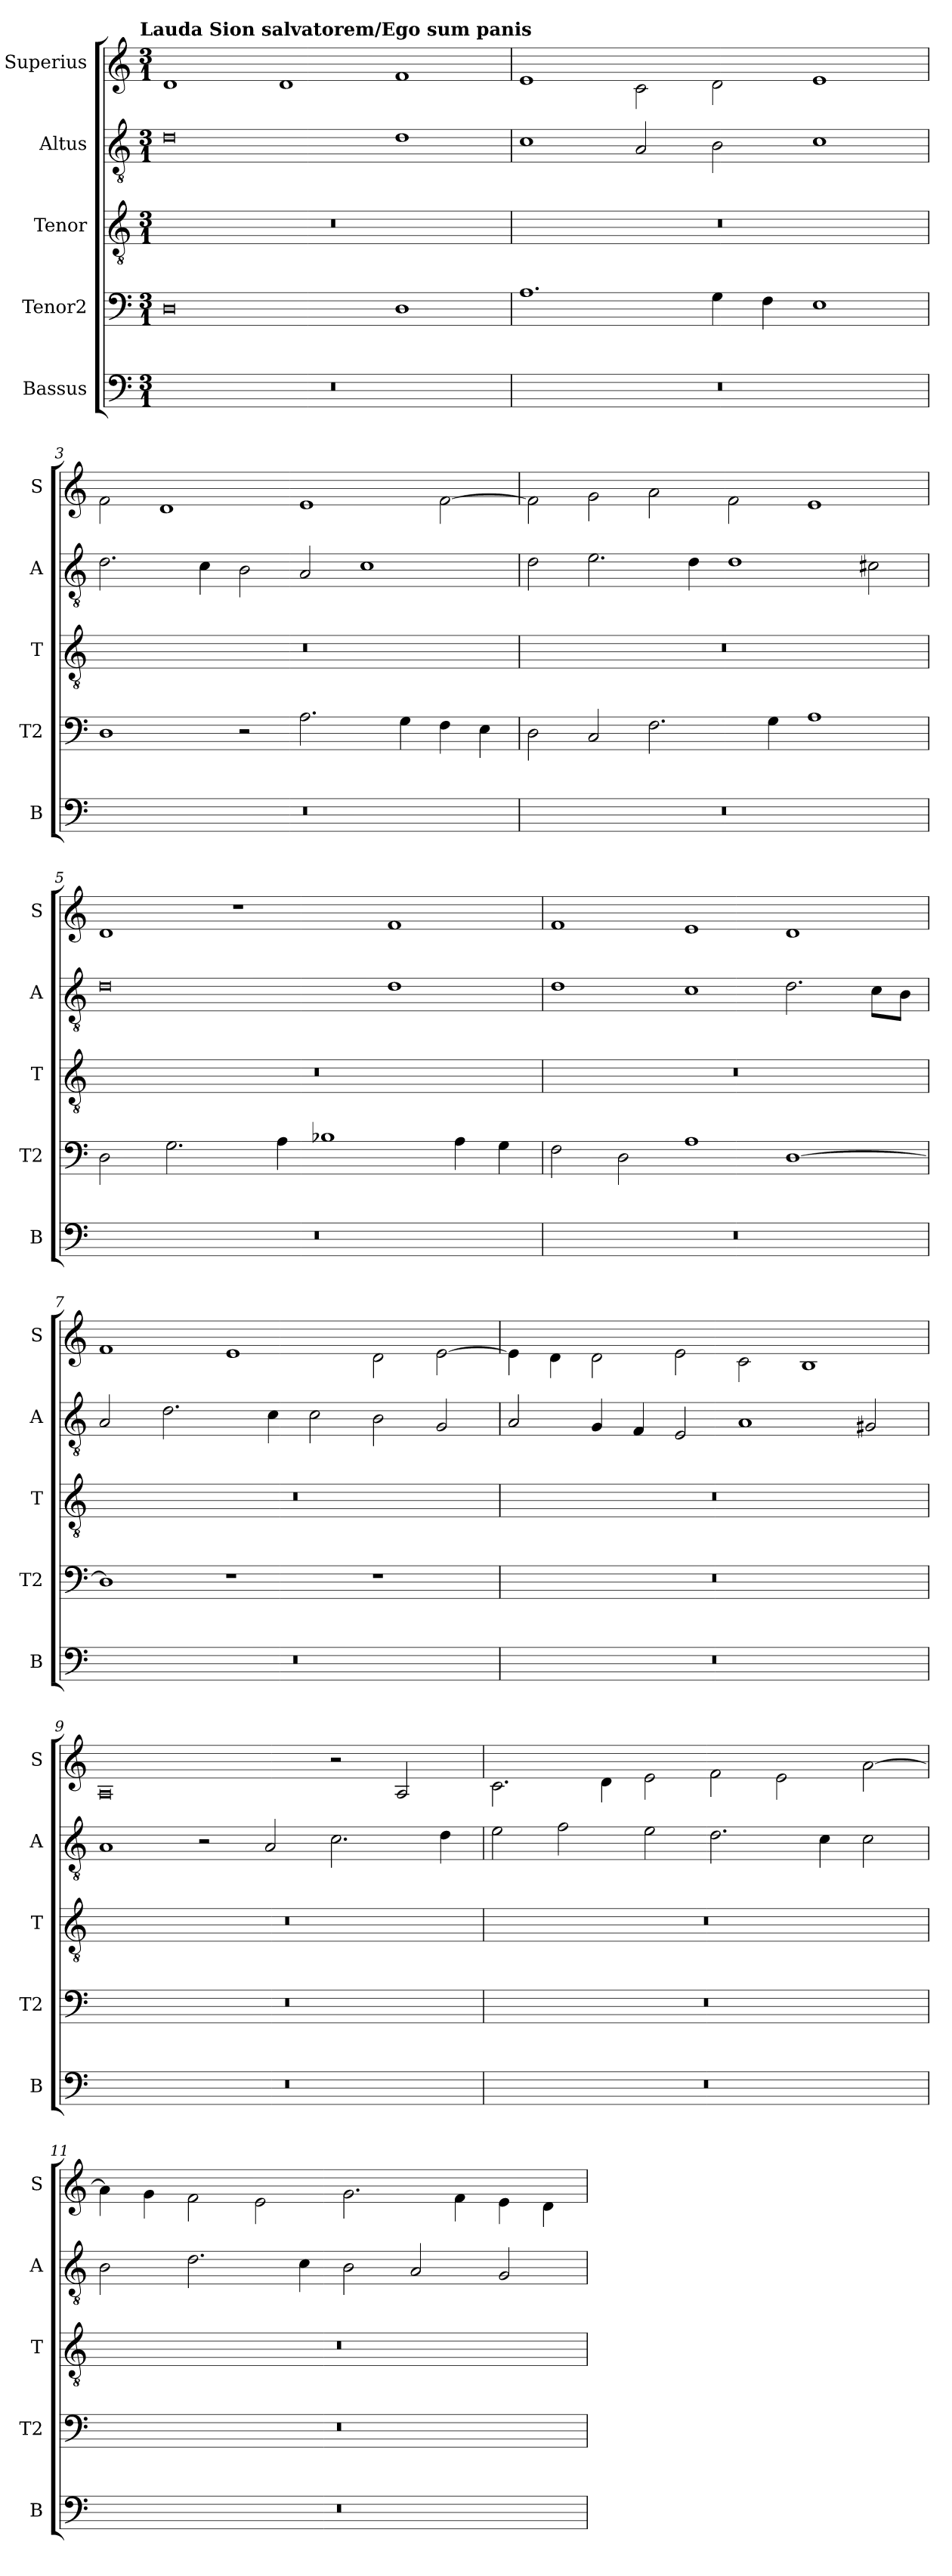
**kern	**kern	**kern	**kern	**kern
*part5	*part4	*part3	*part2	*part1
*staff5	*staff4	*staff3	*staff2	*staff1
*I"Bassus	*I"Tenor2	*I"Tenor	*I"Altus	*I"Superius
*I'B	*I'T2	*I'T	*I'A	*I'S
*clefF4	*clefF4	*clefGv2	*clefGv2	*clefG2
*k[]	*k[]	*k[]	*k[]	*k[]
!!LO:TX:omd:t=Lauda Sion salvatorem/Ego sum panis
*M3/1	*M3/1	*M3/1	*M3/1	*M3/1
=1	=1	=1	=1	=1
0.r	0D	0.r	0d	1d
.	.	.	.	1d
.	1D	.	1d	1f
=2	=2	=2	=2	=2
0.r	1.A	0.r	1c	1e
.	.	.	2A/	2c\
.	4G\	.	2B\	2d\
.	4F\	.	.	.
.	1E	.	1c	1e
=3	=3	=3	=3	=3
0.r	1D	0.r	2.d\	2f\
.	.	.	.	1d
.	.	.	4c\	.
.	2r	.	2B\	.
.	2.A\	.	2A/	1e
.	.	.	1c	.
.	4G\	.	.	.
.	4F\	.	.	[2f\
.	4E\	.	.	.
=4	=4	=4	=4	=4
0.r	2D\	0.r	2d\	2f\]
.	2C/	.	2.e\	2g\
.	2.F\	.	.	2a\
.	.	.	4d\	.
.	.	.	1d	2f\
.	4G\	.	.	.
.	1A	.	.	1e
.	.	.	2c#X\	.
=5	=5	=5	=5	=5
0.r	2D\	0.r	0d	1d
.	2.G\	.	.	.
.	.	.	.	1r
.	4A\	.	.	.
.	1B-X	.	.	.
.	.	.	1d	1f
.	4A\	.	.	.
.	4G\	.	.	.
=6	=6	=6	=6	=6
0.r	2F\	0.r	1d	1f
.	2D\	.	.	.
.	1A	.	1c	1e
.	[1D	.	2.d\	1d
.	.	.	8c\L	.
.	.	.	8B\J	.
=7	=7	=7	=7	=7
0.r	1D]	0.r	2A/	1f
.	.	.	2.d\	.
.	1r	.	.	1e
.	.	.	4c\	.
.	.	.	2c\	.
.	1r	.	2B\	2d\
.	.	.	2G/	[2e\
=8	=8	=8	=8	=8
0.r	0.r	0.r	2A/	4e\]
.	.	.	.	4d\
.	.	.	4G/	2d\
.	.	.	4F/	.
.	.	.	2E/	2e\
.	.	.	1A	2c\
.	.	.	.	1B
.	.	.	2G#X/	.
=9	=9	=9	=9	=9
0.r	0.r	0.r	1A	0A
.	.	.	2r	.
.	.	.	2A/	.
.	.	.	2.c\	2r
.	.	.	.	2A/
.	.	.	4d\	.
=10	=10	=10	=10	=10
0.r	0.r	0.r	2e\	2.c\
.	.	.	2f\	.
.	.	.	.	4d\
.	.	.	2e\	2e\
.	.	.	2.d\	2f\
.	.	.	.	2e\
.	.	.	4c\	.
.	.	.	2c\	[2a\
=11	=11	=11	=11	=11
0.r	0.r	0.r	2B\	4a\]
.	.	.	.	4g\
.	.	.	2.d\	2f\
.	.	.	.	2e\
.	.	.	4c\	.
.	.	.	2B\	2.g\
.	.	.	2A/	.
.	.	.	.	4f\
.	.	.	2G/	4e\
.	.	.	.	4d\
=	=	=	=	=
*-	*-	*-	*-	*-
